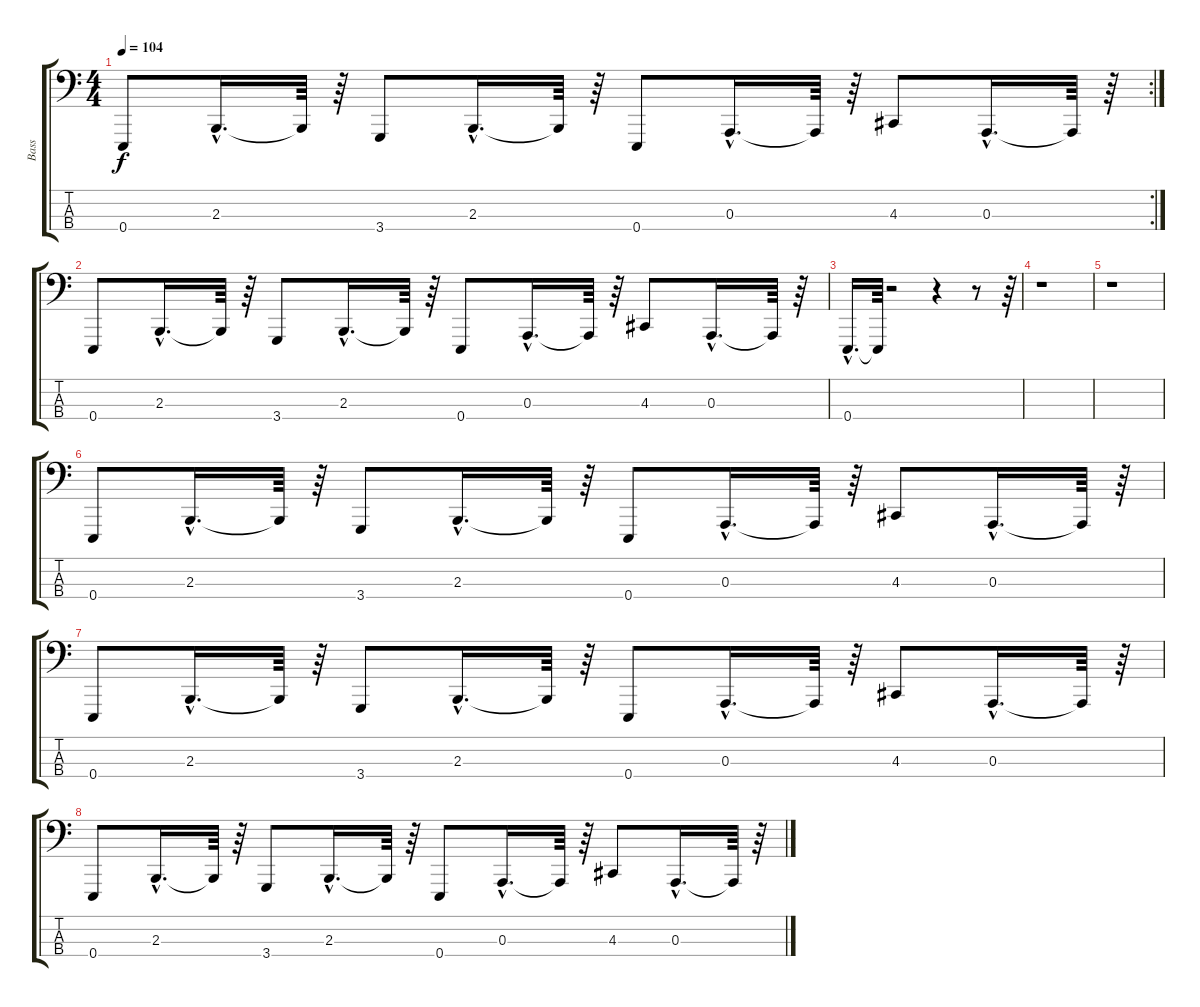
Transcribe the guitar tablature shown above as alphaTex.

\track ("Bass" "Bass") {instrument electricpiano1}
\staff {score tabs}
\tuning (G2 D2 A1 E1) {hide}
\rc 2
\ts (4 4)
\tempo 104
\clef f4
\ks c
0.4.8{dy f} 2.3{hac}.16{d} 2.3{t}.64 r.64 3.4.8 2.3{hac}.16{d} 2.3{t}.64 r.64 0.4.8 0.3{hac}.16{d} 0.3{t}.64 r.64 4.3.8 0.3{hac}.16{d} 0.3{t}.64 r.64 |
0.4.8 2.3{hac}.16{d} 2.3{t}.64 r.64 3.4.8 2.3{hac}.16{d} 2.3{t}.64 r.64 0.4.8 0.3{hac}.16{d} 0.3{t}.64 r.64 4.3.8 0.3{hac}.16{d} 0.3{t}.64 r.64 |
0.4{hac}.16{d} 0.4{t}.64 r.2 r.4 r.8 r.64 |
r.1 |
r.1 |
0.4.8 2.3{hac}.16{d} 2.3{t}.64 r.64 3.4.8 2.3{hac}.16{d} 2.3{t}.64 r.64 0.4.8 0.3{hac}.16{d} 0.3{t}.64 r.64 4.3.8 0.3{hac}.16{d} 0.3{t}.64 r.64 |
0.4.8 2.3{hac}.16{d} 2.3{t}.64 r.64 3.4.8 2.3{hac}.16{d} 2.3{t}.64 r.64 0.4.8 0.3{hac}.16{d} 0.3{t}.64 r.64 4.3.8 0.3{hac}.16{d} 0.3{t}.64 r.64 |
0.4.8 2.3{hac}.16{d} 2.3{t}.64 r.64 3.4.8 2.3{hac}.16{d} 2.3{t}.64 r.64 0.4.8 0.3{hac}.16{d} 0.3{t}.64 r.64 4.3.8 0.3{hac}.16{d} 0.3{t}.64 r.64
